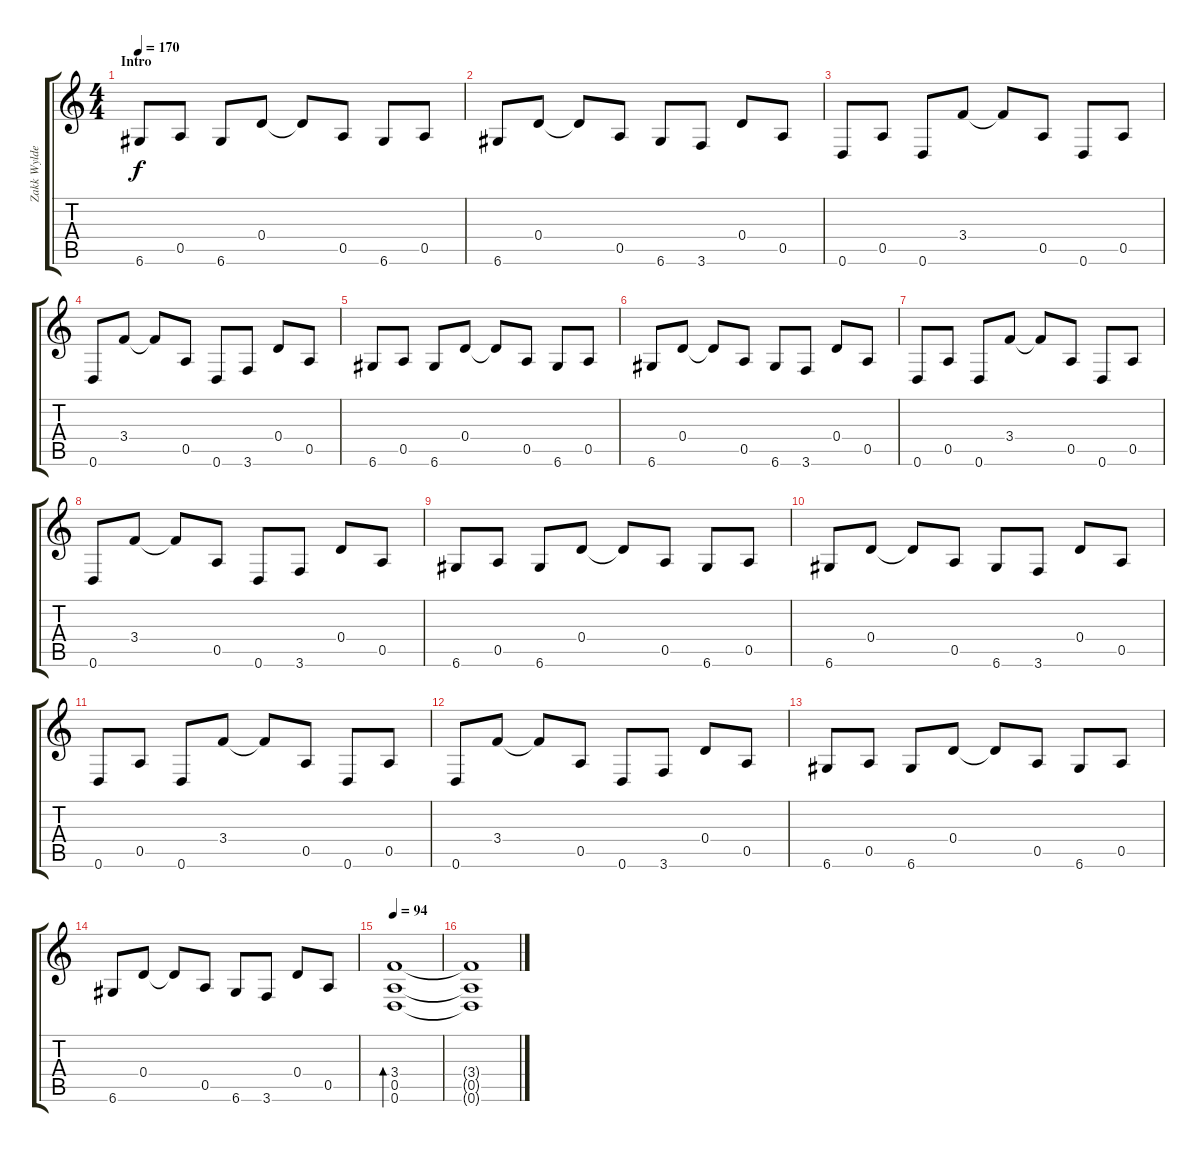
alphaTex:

\track ("Zakk Wylde (Rhythm Guitar)" "Zakk Wylde") {instrument overdrivenguitar}
\staff {score tabs}
\tuning (E4 B3 G3 D3 A2 D2) {hide}
\ts (4 4)
\section ("" "Intro")
\tempo 170
\tempo 127
\tempo 170
\clef g2
\ks c
6.6.8{dy f instrument electricguitarclean} 0.5.8 6.6.8 0.4.8 0.4{t}.8 0.5.8 6.6.8 0.5.8 |
6.6.8 0.4.8 0.4{t}.8 0.5.8 6.6.8 3.6.8 0.4.8 0.5.8 |
0.6.8 0.5.8 0.6.8 3.4.8 3.4{t}.8 0.5.8 0.6.8 0.5.8 |
0.6.8 3.4.8 3.4{t}.8 0.5.8 0.6.8 3.6.8 0.4.8 0.5.8 |
6.6.8 0.5.8 6.6.8 0.4.8 0.4{t}.8 0.5.8 6.6.8 0.5.8 |
6.6.8 0.4.8 0.4{t}.8 0.5.8 6.6.8 3.6.8 0.4.8 0.5.8 |
0.6.8 0.5.8 0.6.8 3.4.8 3.4{t}.8 0.5.8 0.6.8 0.5.8 |
0.6.8 3.4.8 3.4{t}.8 0.5.8 0.6.8 3.6.8 0.4.8 0.5.8 |
6.6.8 0.5.8 6.6.8 0.4.8 0.4{t}.8 0.5.8 6.6.8 0.5.8 |
6.6.8 0.4.8 0.4{t}.8 0.5.8 6.6.8 3.6.8 0.4.8 0.5.8 |
0.6.8 0.5.8 0.6.8 3.4.8 3.4{t}.8 0.5.8 0.6.8 0.5.8 |
0.6.8 3.4.8 3.4{t}.8 0.5.8 0.6.8 3.6.8 0.4.8 0.5.8 |
6.6.8 0.5.8 6.6.8 0.4.8 0.4{t}.8 0.5.8 6.6.8 0.5.8 |
6.6.8 0.4.8 0.4{t}.8 0.5.8 6.6.8 3.6.8 0.4.8 0.5.8 |
\tempo 94
(3.4 0.5 0.6).1{bd 240} |
(3.4{t} 0.5{t} 0.6{t}).1
